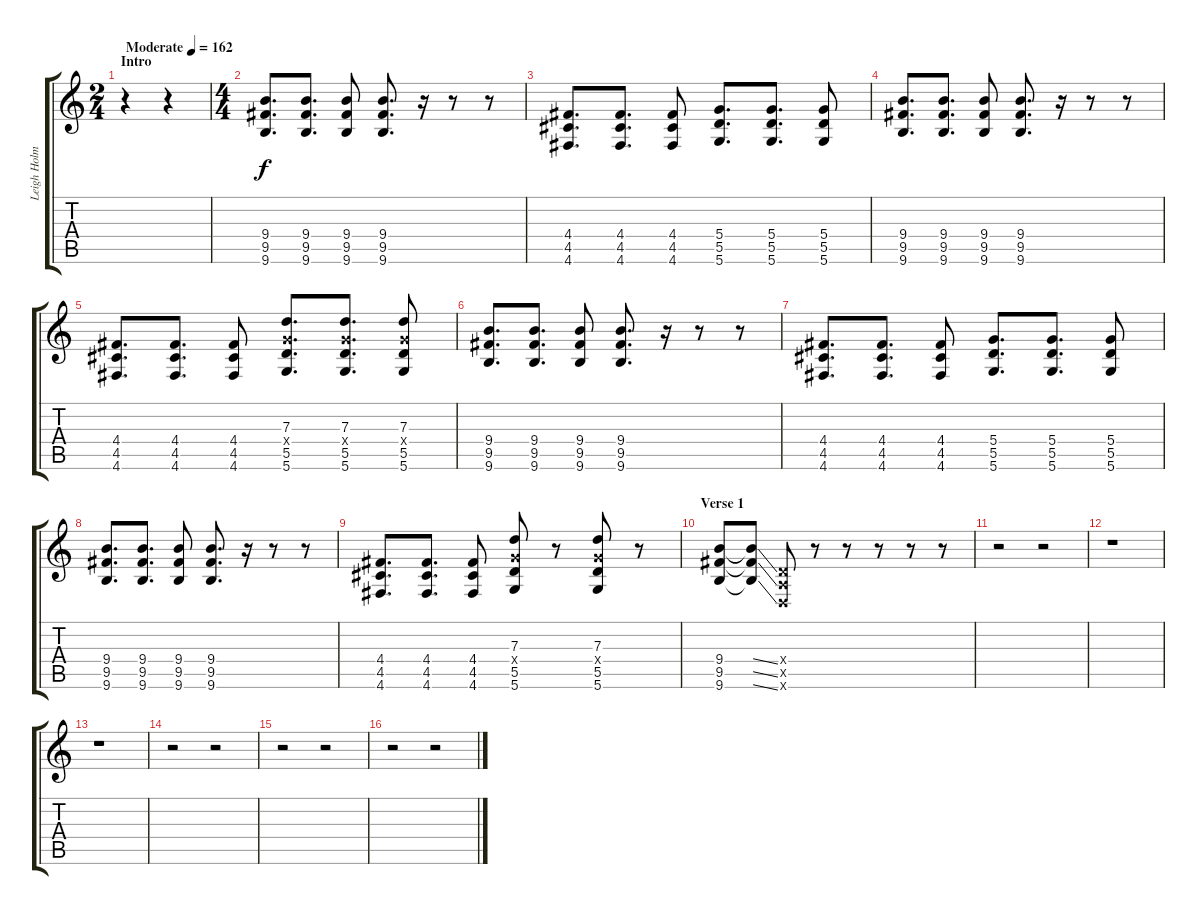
\track ("Leigh Holmes" "Leigh Holm") {instrument overdrivenguitar}
\staff {score tabs}
\tuning (E4 B3 G3 D3 A2 D2) {hide}
\ts (2 4)
\section ("" "Intro")
\tempo (162 "Moderate")
\clef g2
\ks c
r.4{dy f instrument overdrivenguitar} r.4 |
\ts (4 4)
(9.4 9.5 9.6).8{d} (9.4 9.5 9.6).8{d} (9.4 9.5 9.6).8 (9.4 9.5 9.6).8{d} r.16 r.8 r.8 |
(4.4 4.5 4.6).8{d} (4.4 4.5 4.6).8{d} (4.4 4.5 4.6).8 (5.4 5.5 5.6).8{d} (5.4 5.5 5.6).8{d} (5.4 5.5 5.6).8 |
(9.4 9.5 9.6).8{d} (9.4 9.5 9.6).8{d} (9.4 9.5 9.6).8 (9.4 9.5 9.6).8{d} r.16 r.8 r.8 |
(4.4 4.5 4.6).8{d} (4.4 4.5 4.6).8{d} (4.4 4.5 4.6).8 (7.3 5.4{x} 5.5 5.6).8{d} (7.3 5.4{x} 5.5 5.6).8{d} (7.3 5.4{x} 5.5 5.6).8 |
(9.4 9.5 9.6).8{d} (9.4 9.5 9.6).8{d} (9.4 9.5 9.6).8 (9.4 9.5 9.6).8{d} r.16 r.8 r.8 |
(4.4 4.5 4.6).8{d} (4.4 4.5 4.6).8{d} (4.4 4.5 4.6).8 (5.4 5.5 5.6).8{d} (5.4 5.5 5.6).8{d} (5.4 5.5 5.6).8 |
(9.4 9.5 9.6).8{d} (9.4 9.5 9.6).8{d} (9.4 9.5 9.6).8 (9.4 9.5 9.6).8{d} r.16 r.8 r.8 |
(4.4 4.5 4.6).8{d} (4.4 4.5 4.6).8{d} (4.4 4.5 4.6).8 (7.3 5.4{x} 5.5 5.6).8 r.8 (7.3 5.4{x} 5.5 5.6).8 r.8 |
\section ("" "Verse 1")
(9.4 9.5 9.6).8 (9.4{ss t} 9.5{ss t} 9.6{ss t}).8 (0.4{x} 0.5{x} 0.6{x}).8 r.8 r.8 r.8 r.8 r.8 |
r.2 r.2 |
r.1 |
r.1 |
r.2 r.2 |
r.2 r.2 |
r.2 r.2
